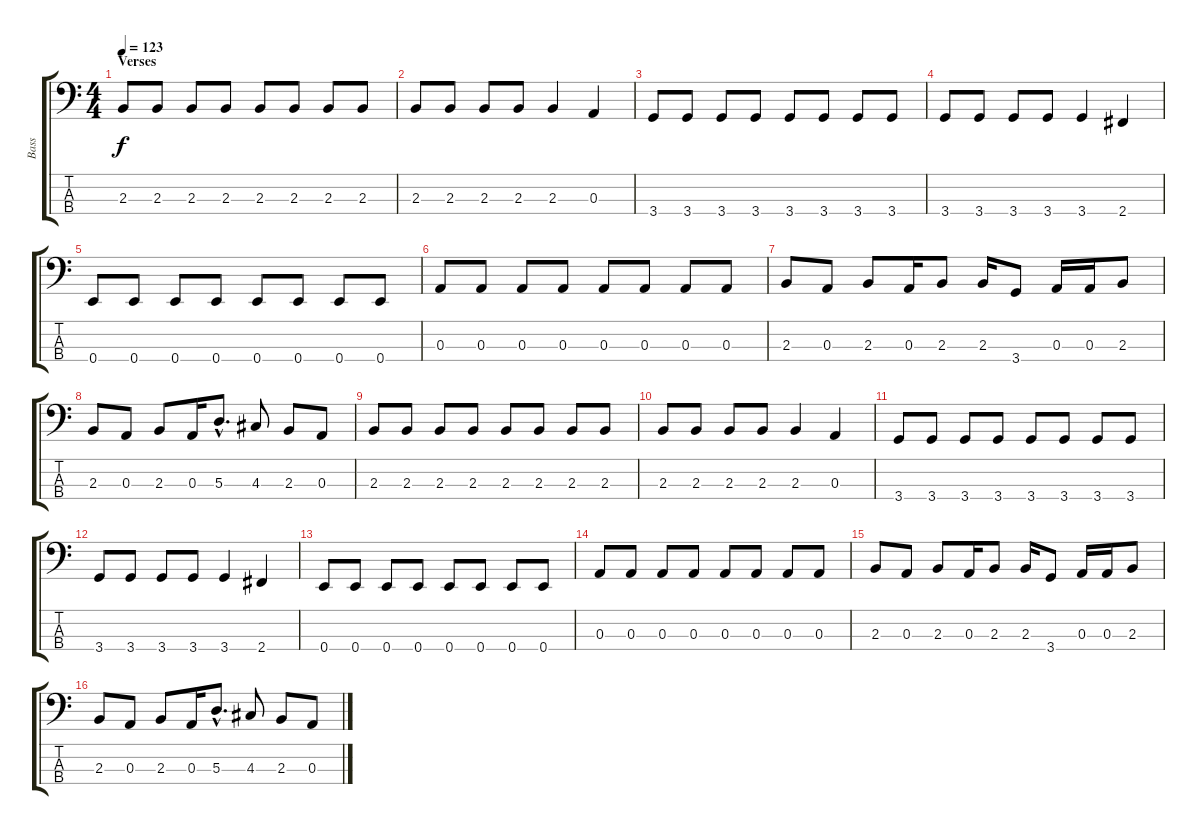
\track ("Bass" "Bass") {instrument electricbassfinger}
\staff {score tabs}
\tuning (G2 D2 A1 E1) {hide}
\ts (4 4)
\section ("" "Verses")
\tempo 123
\clef f4
\ks c
2.3.8{dy f} 2.3.8 2.3.8 2.3.8 2.3.8 2.3.8 2.3.8 2.3.8 |
2.3.8 2.3.8 2.3.8 2.3.8 2.3.4 0.3.4 |
3.4.8 3.4.8 3.4.8 3.4.8 3.4.8 3.4.8 3.4.8 3.4.8 |
3.4.8 3.4.8 3.4.8 3.4.8 3.4.4 2.4.4 |
0.4.8 0.4.8 0.4.8 0.4.8 0.4.8 0.4.8 0.4.8 0.4.8 |
0.3.8 0.3.8 0.3.8 0.3.8 0.3.8 0.3.8 0.3.8 0.3.8 |
2.3.8 0.3.8 2.3.8 0.3.16 2.3.8 2.3.16 3.4.8 0.3.16 0.3.16 2.3.8 |
2.3.8 0.3.8 2.3.8 0.3.16 5.3{hac}.8{d} 4.3.8 2.3.8 0.3.8 |
2.3.8 2.3.8 2.3.8 2.3.8 2.3.8 2.3.8 2.3.8 2.3.8 |
2.3.8 2.3.8 2.3.8 2.3.8 2.3.4 0.3.4 |
3.4.8 3.4.8 3.4.8 3.4.8 3.4.8 3.4.8 3.4.8 3.4.8 |
3.4.8 3.4.8 3.4.8 3.4.8 3.4.4 2.4.4 |
0.4.8 0.4.8 0.4.8 0.4.8 0.4.8 0.4.8 0.4.8 0.4.8 |
0.3.8 0.3.8 0.3.8 0.3.8 0.3.8 0.3.8 0.3.8 0.3.8 |
2.3.8 0.3.8 2.3.8 0.3.16 2.3.8 2.3.16 3.4.8 0.3.16 0.3.16 2.3.8 |
2.3.8 0.3.8 2.3.8 0.3.16 5.3{hac}.8{d} 4.3.8 2.3.8 0.3.8
